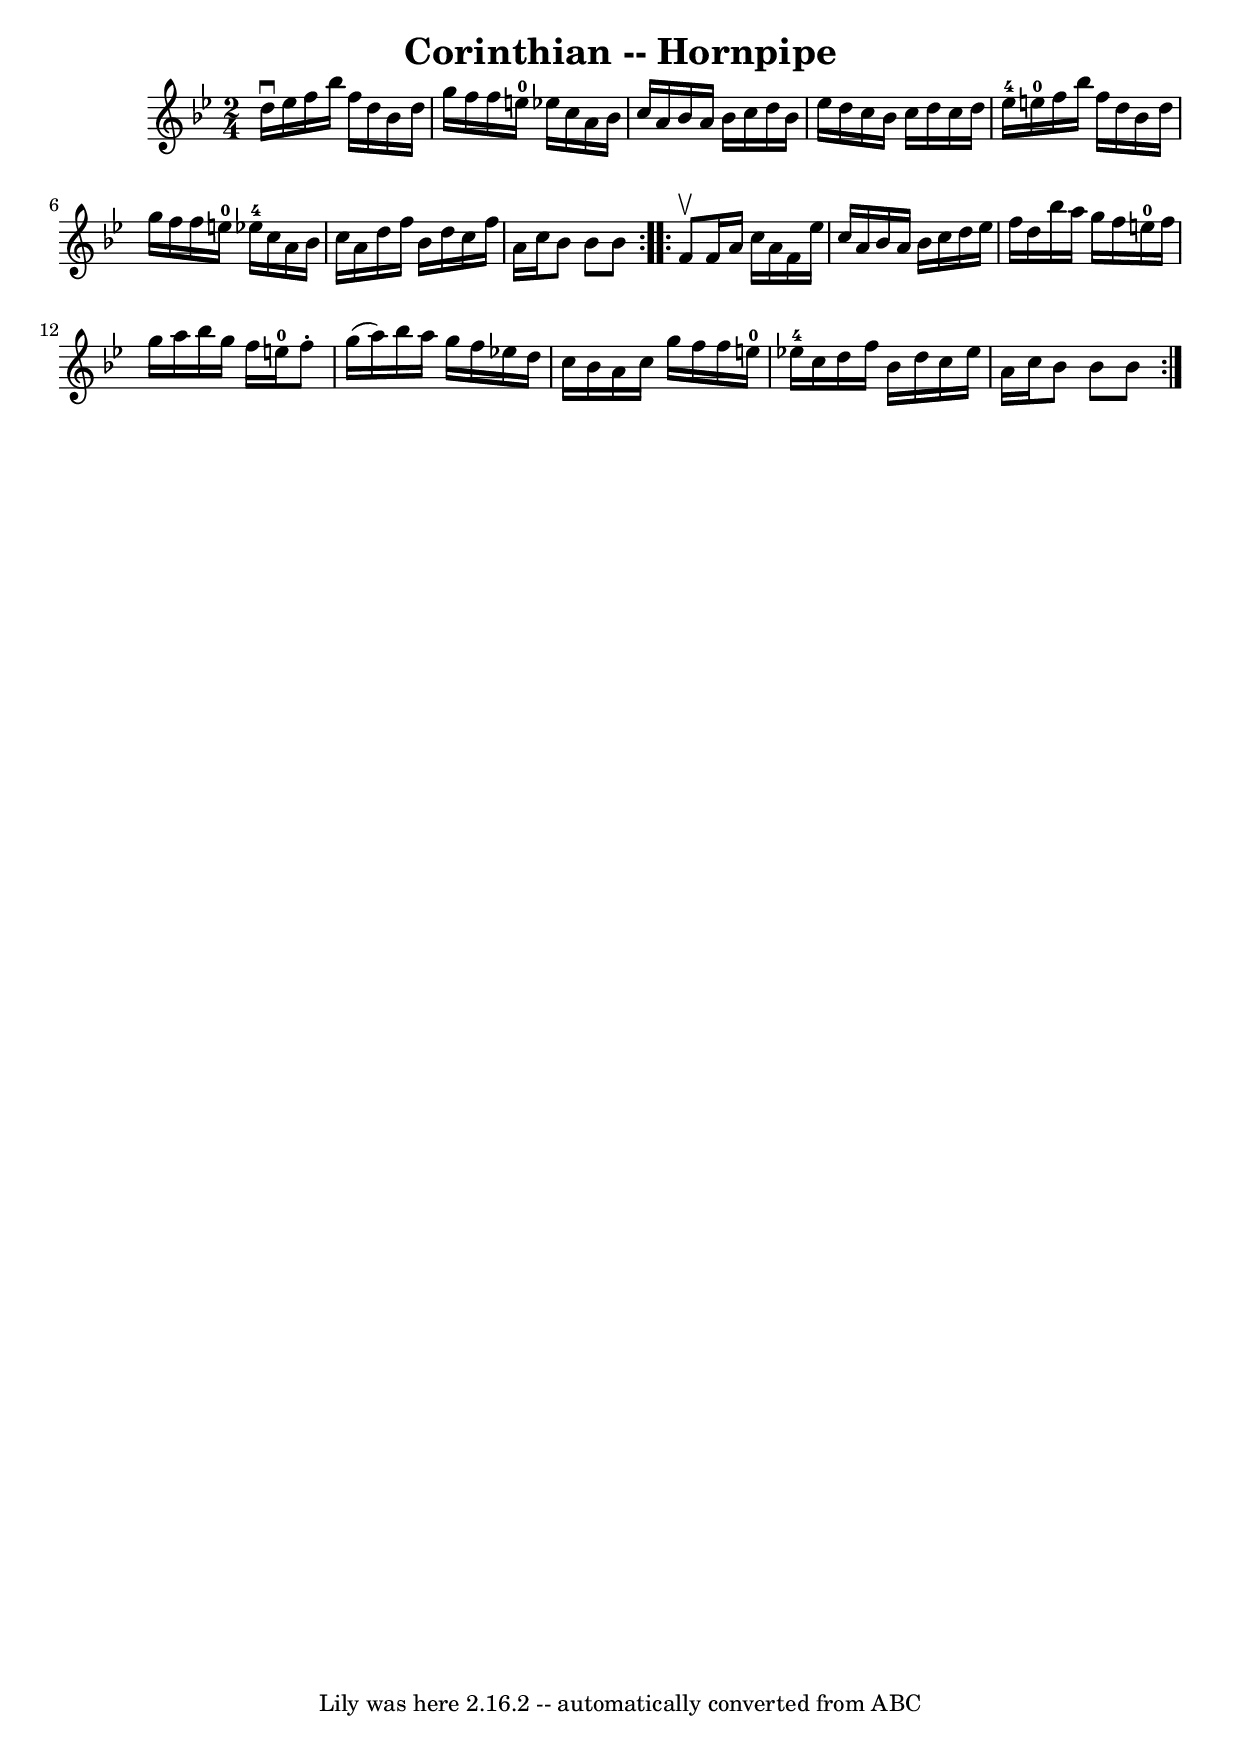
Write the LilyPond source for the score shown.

\version "2.16.2"
\include "Mammoth.ily"
\header {
  %% book = "Cole's 1000 Fiddle Tunes"
 crossRefNumber = "1"
 footnotes = ""
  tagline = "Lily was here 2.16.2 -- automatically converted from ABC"
  title = "Corinthian -- Hornpipe"

}
voicedefault =  {



  \repeat volta 2 {

    \time 2/4      \key bes \major d''16^\downbow ees''16   |
 f''16 bes''16 f''16 d''16 bes'16 d''16 g''16 f''16   |
 f''16 e''16-0 ees''!16 c''16 a'16 bes'16 c''16 a'16    |
 bes'16 a'16 bes'16 c''16 d''16 bes'16 ees''16 d''16   |
 c''16 bes'16 c''16 d''16 c''16 d''16 ees''16-4 e''16-0  |
 f''16 bes''16 f''16 d''16 bes'16 d''16 g''16 f''16   |
 f''16 e''16-0 ees''!16-4 c''16 a'16 bes'16 c''16 a'16  |
 d''16 f''16 bes'16 d''16 c''16 f''16 a'16 c''16   |
 bes'8 bes'8   
 bes'8  
  }     
  \repeat volta 2 { f'8^\upbow  |
 f'16 a'16 c''16 a'16 f'16 ees''16 c''16 a'16   |
 bes'16 a'16 bes'16 c''16 d''16 ees''16 f''16 d''16   |
 bes''16 a''16 g''16 f''16 e''16-0 f''16 g''16 a''16   |
 bes''16 g''16 f''16 e''16-0 f''8-. g''16 (a''16)  |
 bes''16 a''16 g''16 f''16 ees''!16 d''16 c''16 bes'16    |
 a'16 c''16 g''16 f''16 f''16 e''16-0 ees''!16-4 c''16  |
 d''16 f''16 bes'16 d''16 c''16 ees''16 a'16 c''16   |
 bes'8 bes'8 bes'8  
  }   

}

\score{
  <<

    \context Staff="default"
    {
      \voicedefault 
      
    }

  >>
  \layout {
    
  }
  \midi {
  }

}
